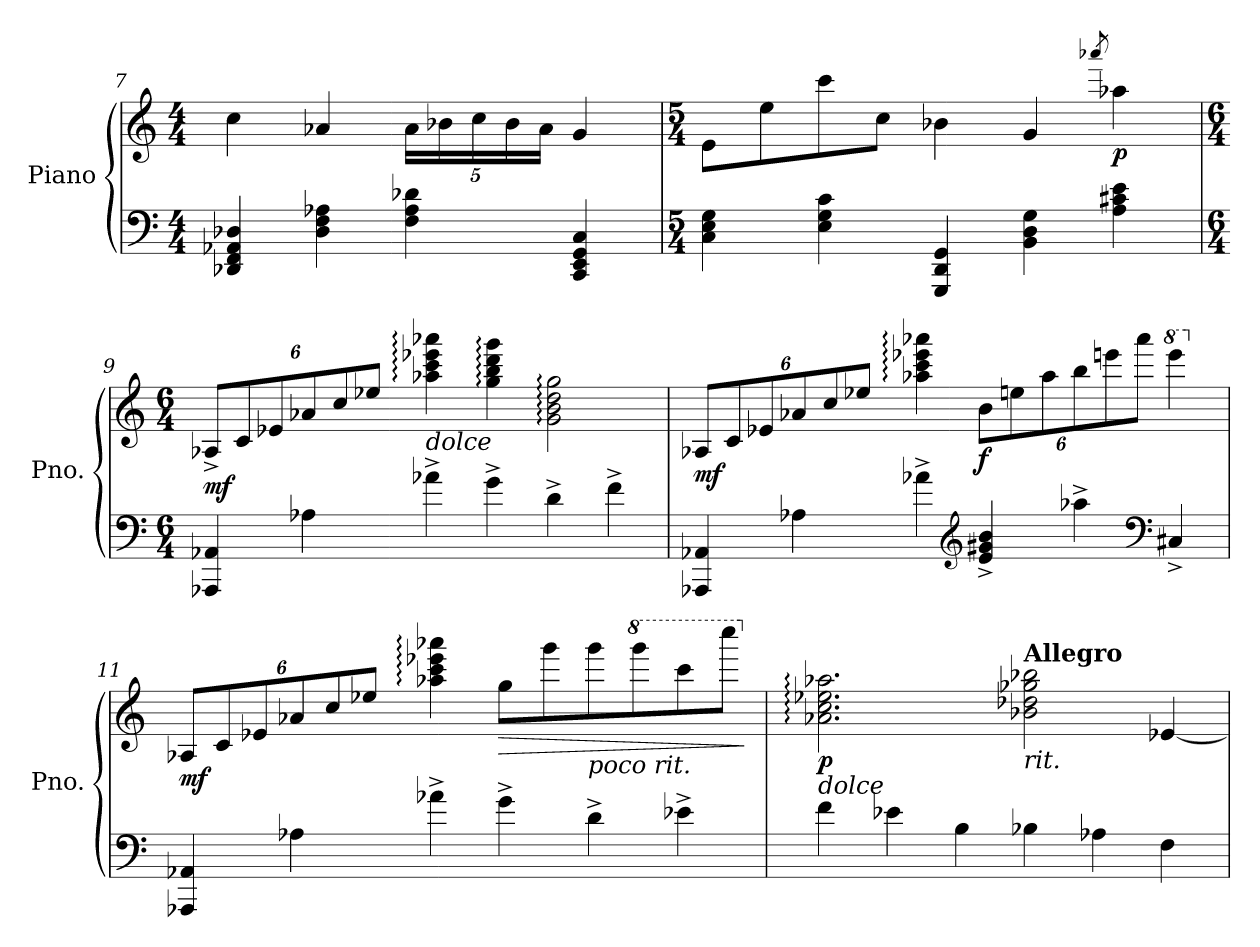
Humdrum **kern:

**kern	**kern	**dynam
*part1	*part1	*part1
*staff2	*staff1	*staff1/2
*I"Piano	*	*
*I'Pno.	*	*
*clefF4	*clefG2	*
*k[]	*k[]	*
*M4/4	*M4/4	*
=7	=7	=7
4DD-X/ 4FF/ 4AA-X/ 4D-X/	4cc\	.
4D-\ 4F\ 4A-X\	4a-X/	.
*	*Xbrackettup	*
4F\ 4A-\ 4d-X\	20a-\LL	.
.	20b-X\	.
.	20cc\	.
.	20b-\	.
.	20a-\JJ	.
4CC/ 4EE/ 4GG/ 4C/	4g/	.
=8	=8	=8
*M5/4	*M5/4	*
4C\ 4E\ 4G\	8e\L	.
.	8ee\	.
4E\ 4G\ 4c\	8ccc\	.
.	8cc\J	.
4GGG/ 4DD/ 4GG/	4b-X\	.
4BB\ 4D\ 4G\	4g/	.
.	8qaaa-X/	.
!	!	!LO:DY:b
4A\ 4c#X\ 4e\	4aa-X\	p
!!LO:LB:g=z
=9	=9	=9
*M6/4	*M6/4	*
!	!	!LO:DY:b
4AAA-X/ 4AA-X/	12A-X^/L	mf
.	12c/	.
.	12e-X/	.
4A-X\	12a-X/	.
.	12cc/	.
.	12ee-X/J	.
!	!LO:TX:b:i:t=dolce	!
4a-X^\	4aa-X\: 4ccc\: 4eee-X\: 4aaa-X\:	.
4g^\	4gg\: 4bb\: 4ddd\: 4ggg\:	.
4d^\	2g\: 2b\: 2dd\: 2gg\:	.
4f^\	.	.
=10	=10	=10
!	!	!LO:DY:b
4AAA-X/ 4AA-X/	12A-X/L	mf
.	12c/	.
.	12e-X/	.
4A-X\	12a-X/	.
.	12cc/	.
.	12ee-X/J	.
4a-X^\	4aa-X\: 4ccc\: 4eee-X\: 4aaa-X\:	.
*clefG2	*	*
!	!	!LO:DY:b
4e/^ 4g#X/^ 4b/^	12b\L	f
.	12een\	.
.	12aa-\	.
4aa-X^\	12bb\	.
.	12eeen\	.
.	12aaa-\J	.
*clefF4	*	*
*	*8va	*
4C#X^/	4eeee\	.
!!LO:LB:g=z
=11	=11	=11
*	*X8va	*
!	!	!LO:DY:b
4AAA-X/ 4AA-X/	12A-X/L	mf
.	12c/	.
.	12e-X/	.
4A-X\	12a-X/	.
.	12cc/	.
.	12ee-X/J	.
4a-X^\	4aa-X\: 4ccc\: 4eee-X\: 4aaa-X\:	.
!	!	!LO:HP:b
4g^\	8gg\L	>
.	8ggg\	.
!	!LO:TX:b:i:t=poco rit.	!
4d^\	8ggg\	.
*	*8va	*
.	8gggg\	.
4e-X^\	8cccc\	.
.	8ccccc\J	.
.	.	]
=12	=12	=12
*	*X8va	*
!	!LO:TX:b:i:t=dolce	!
!	!	!LO:DY:b
4f\	2.a-X\: 2.cc\: 2.ee-X\: 2.aa-X\:	p
4e-X\	.	.
4B\	.	.
!	!LO:TX:b:i:t=rit.	!
!	!LO:TX:a:B:t=Allegro	!
4B-X\	2b-X\ 2dd-X\ 2gg-X\ 2bb-X\	.
4A-X\	.	.
4F\	[4e-X/	.
=	=	=
*-	*-	*-
